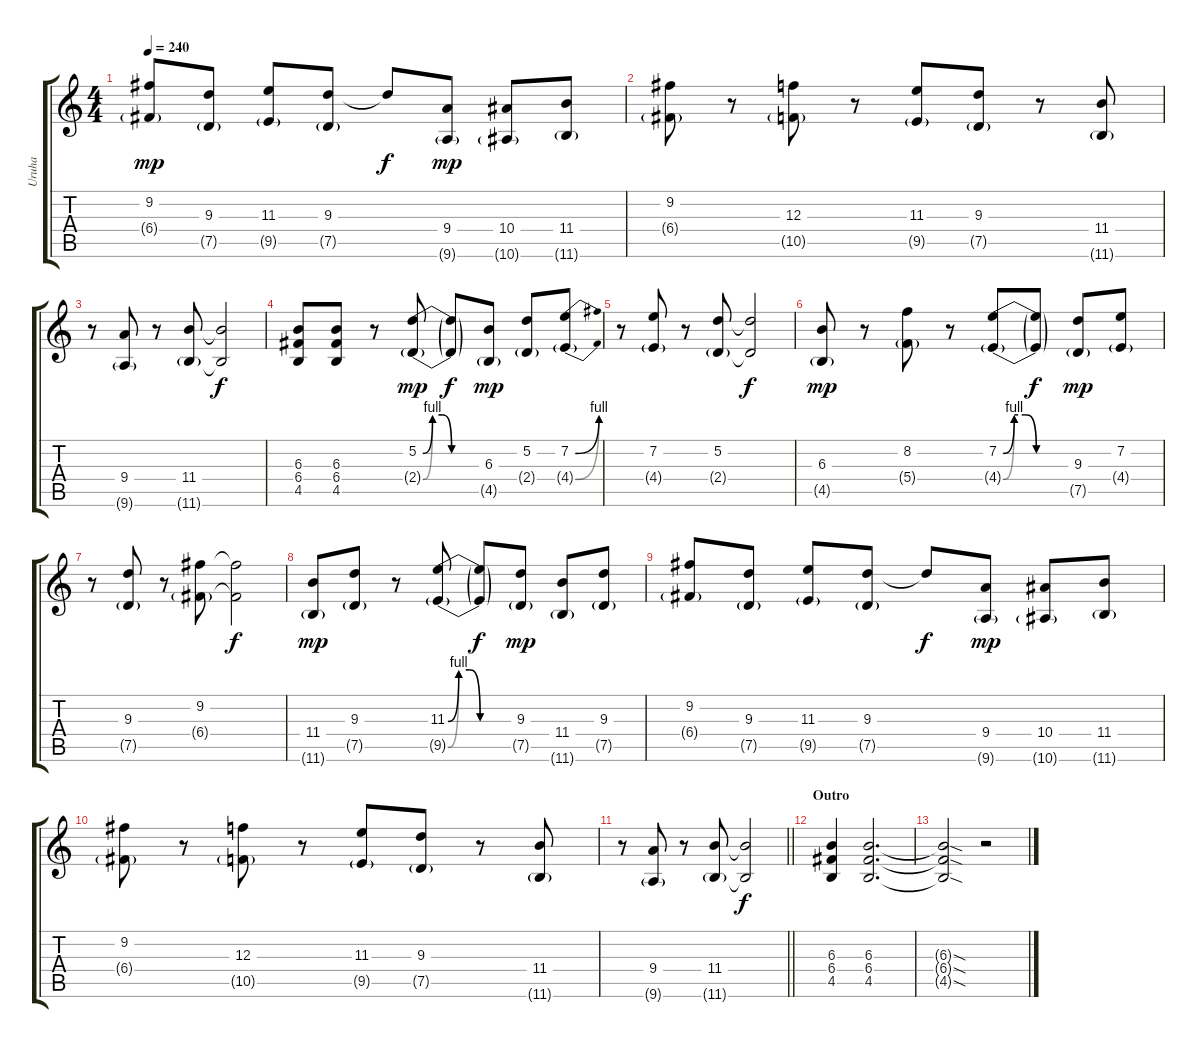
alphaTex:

\track ("Uruha" "Uruha") {instrument distortionguitar}
\staff {score tabs}
\tuning (D4 A3 F3 C3 G2 C2) {hide}
\ts (4 4)
\tempo 240
\clef g2
\ks c
(9.2 6.4{g}).8{dy mp} (9.3 7.5{g}).8 (11.3 9.5{g}).8 (9.3 7.5{g}).8 9.3{t}.8{dy f} (9.4 9.6{g}).8{dy mp} (10.4 10.6{g}).8 (11.4 11.6{g}).8 |
(9.2 6.4{g}).8 r.8 (12.3 10.5{g}).8 r.8 (11.3 9.5{g}).8 (9.3 7.5{g}).8 r.8 (11.4 11.6{g}).8 |
r.8 (9.4 9.6{g}).8 r.8 (11.4 11.6{g}).8 (11.4{t} 11.6{t}).2{dy f} |
(6.3 6.4 4.5).8 (6.3 6.4 4.5).8 r.8 (5.2{be (custom 0 0 10 4 20 4 30 0 60 0)} 2.4{be (custom 0 0 10 4 20 4 30 0 60 0) g}).8{dy mp} (5.2{t} 2.4{t}).8{dy f} (6.3 4.5{g}).8{dy mp} (5.2 2.4{g}).8 (7.2{be (bend 0 0 60 4)} 4.4{be (bend 0 0 60 4) g}).8 |
r.8 (7.2 4.4{g}).8 r.8 (5.2 2.4{g}).8 (5.2{t} 2.4{t}).2{dy f} |
(6.3 4.5{g}).8{dy mp} r.8 (8.2 5.4{g}).8 r.8 (7.2{be (custom 0 0 10 4 20 4 30 0 60 0)} 4.4{be (custom 0 0 10 4 20 4 30 0 60 0) g}).8 (7.2{t} 4.4{t}).8{dy f} (9.3 7.5{g}).8{dy mp} (7.2 4.4{g}).8 |
r.8 (9.3 7.5{g}).8 r.8 (9.2 6.4{g}).8 (9.2{t} 6.4{t}).2{dy f} |
(11.4 11.6{g}).8{dy mp} (9.3 7.5{g}).8 r.8 (11.3{be (custom 0 0 10 4 20 4 30 0 60 0)} 9.5{be (custom 0 0 10 4 20 4 30 0 60 0) g}).8 (11.3{t} 9.5{t}).8{dy f} (9.3 7.5{g}).8{dy mp} (11.4 11.6{g}).8 (9.3 7.5{g}).8 |
(9.2 6.4{g}).8 (9.3 7.5{g}).8 (11.3 9.5{g}).8 (9.3 7.5{g}).8 9.3{t}.8{dy f} (9.4 9.6{g}).8{dy mp} (10.4 10.6{g}).8 (11.4 11.6{g}).8 |
(9.2 6.4{g}).8 r.8 (12.3 10.5{g}).8 r.8 (11.3 9.5{g}).8 (9.3 7.5{g}).8 r.8 (11.4 11.6{g}).8 |
\barLineRight lightlight
r.8 (9.4 9.6{g}).8 r.8 (11.4 11.6{g}).8 (11.4{t} 11.6{t}).2{dy f} |
\section ("" "Outro")
(6.3 6.4 4.5).4 (6.3 6.4 4.5).2{d} |
(6.3{sod t} 6.4{sod t} 4.5{sod t}).2 r.2
